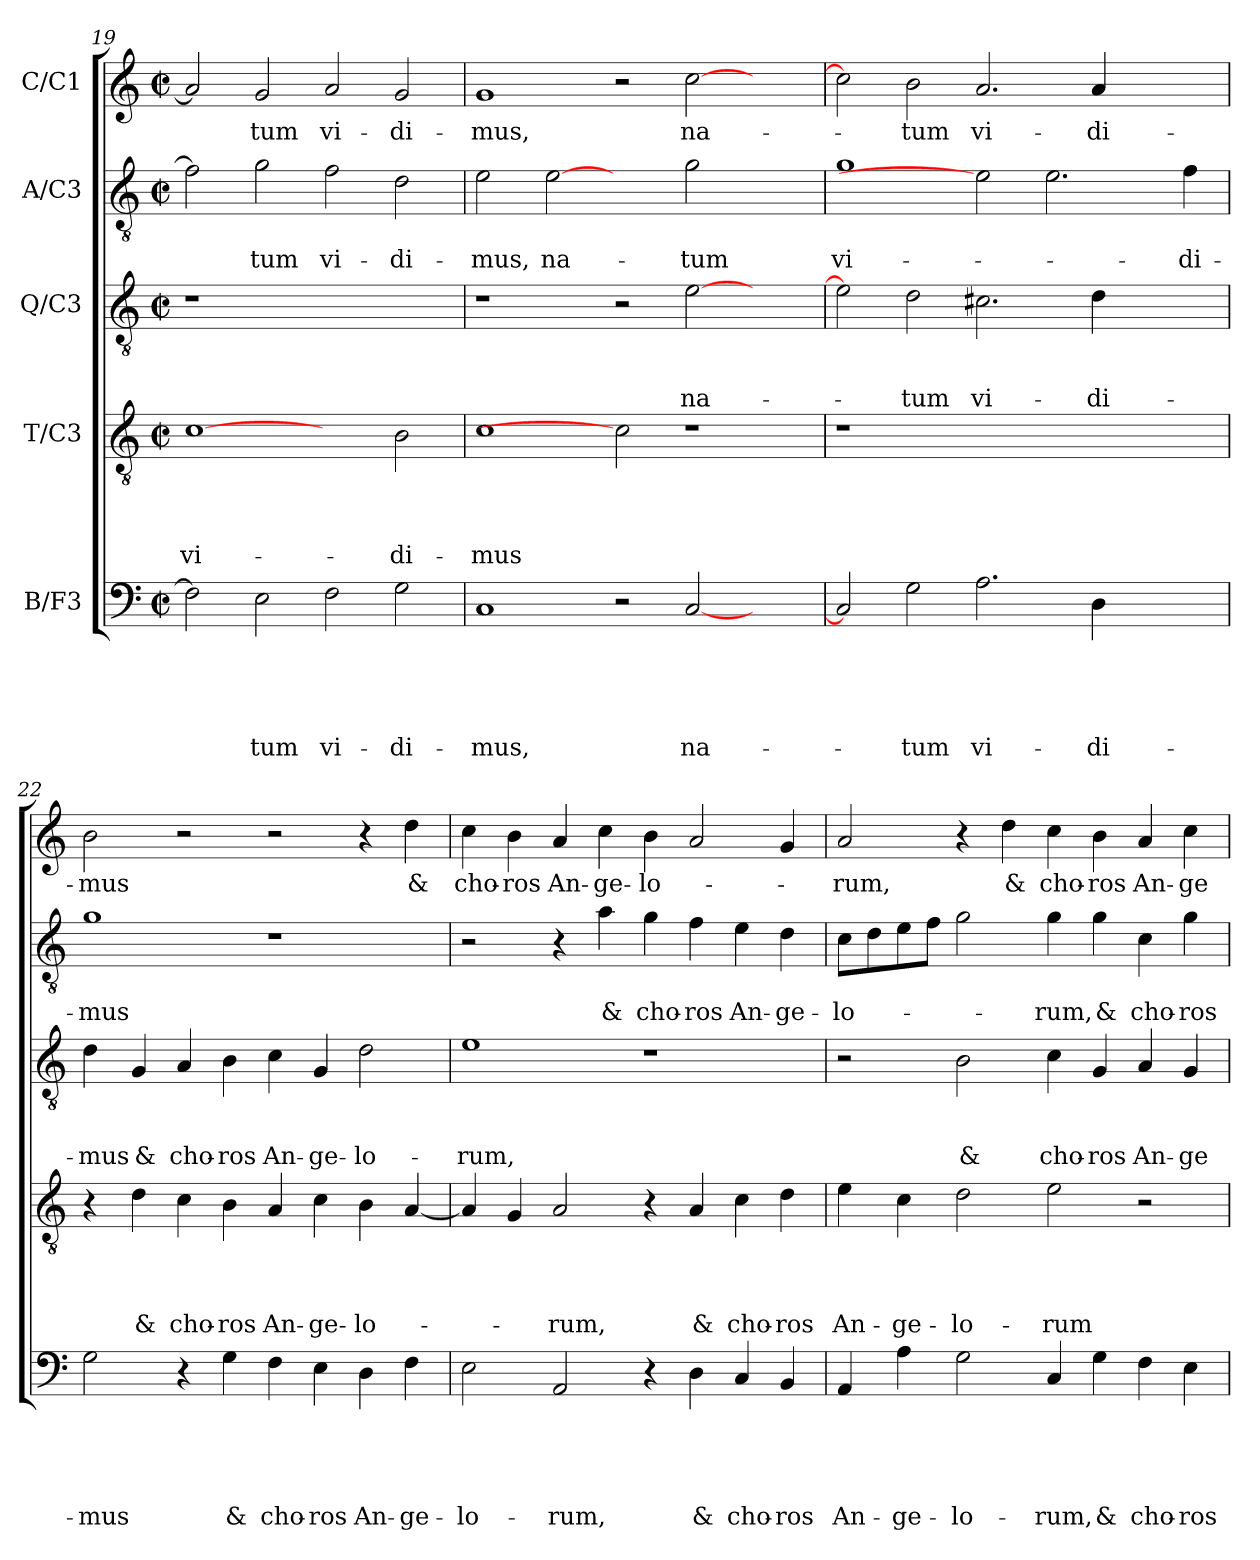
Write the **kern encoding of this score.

**kern	**text	**text	**text	**text	**text	**kern	**text	**text	**text	**text	**kern	**text	**text	**text	**kern	**text	**text	**kern	**text
*part5	*part5	*part5	*part5	*part5	*part5	*part4	*part4	*part4	*part4	*part4	*part3	*part3	*part3	*part3	*part2	*part2	*part2	*part1	*part1
*staff5	*staff5	*staff5	*staff5	*staff5	*staff5	*staff4	*staff4	*staff4	*staff4	*staff4	*staff3	*staff3	*staff3	*staff3	*staff2	*staff2	*staff2	*staff1	*staff1
*I"B/F3	*	*	*	*	*	*I"T/C3	*	*	*	*	*I"Q/C3	*	*	*	*I"A/C3	*	*	*I"C/C1	*
!!LO:LB:g=z
*clefF4	*	*	*	*	*	*clefGv2	*	*	*	*	*clefGv2	*	*	*	*clefGv2	*	*	*clefG2	*
*k[]	*	*	*	*	*	*k[]	*	*	*	*	*k[]	*	*	*	*k[]	*	*	*k[]	*
*C:	*	*	*	*	*	*C:	*	*	*	*	*C:	*	*	*	*C:	*	*	*C:	*
*M2/2	*	*	*	*	*	*M2/2	*	*	*	*	*M2/2	*	*	*	*M2/2	*	*	*M2/2	*
*met(c|)	*	*	*	*	*	*met(c|)	*	*	*	*	*met(c|)	*	*	*	*met(c|)	*	*	*met(c|)	*
=19	=19	=19	=19	=19	=19	=19	=19	=19	=19	=19	=19	=19	=19	=19	=19	=19	=19	=19	=19
!	!	!	!	!	!	!	!	!	!	!LO:LY:b	!	!	!	!	!	!	!	!	!
2F\]	.	.	.	.	.	[1c	.	.	.	vi-	1r	.	.	.	2f\]	.	.	2a/]	.
!	!	!	!	!	!LO:LY:b	!	!	!	!	!	!	!	!	!	!	!	!LO:LY:b	!	!LO:LY:b
2E\	.	.	.	.	-tum	.	.	.	.	.	.	.	.	.	2g\	.	-tum	2g/	-tum
!	!	!	!	!	!LO:LY:b	!	!	!	!	!	!	!	!	!	!	!	!LO:LY:b	!	!LO:LY:b
2F\	.	.	.	.	vi-	2ryy	.	.	.	.	1ryy	.	.	.	2f\	.	vi-	2a/	vi-
!	!	!	!	!	!LO:LY:b	!	!	!	!	!LO:LY:b	!	!	!	!	!	!	!LO:LY:b	!	!LO:LY:b
2G\	.	.	.	.	-di-	2B\	.	.	.	-di-	.	.	.	.	2d\	.	-di-	2g/	-di-
=20	=20	=20	=20	=20	=20	=20	=20	=20	=20	=20	=20	=20	=20	=20	=20	=20	=20	=20	=20
!	!	!	!	!	!LO:LY:b	!	!	!	!	!LO:LY:b	!	!	!	!	!	!	!LO:LY:b	!	!LO:LY:b
1C	.	.	.	.	-mus,	1c	.	.	.	-mus	1r	.	.	.	2e\	.	-mus,	1g	-mus,
!	!	!	!	!	!	!	!	!	!	!	!	!	!	!	!	!	!LO:LY:b	!	!
.	.	.	.	.	.	.	.	.	.	.	.	.	.	.	[2e	.	na-	.	.
2r	.	.	.	.	.	2c]	.	.	.	.	2r	.	.	.	2ryy	.	.	2r	.
!	!	!	!	!	!LO:LY:b	!	!	!	!	!	!	!	!	!LO:LY:b	!	!	!LO:LY:b	!	!LO:LY:b
[2C/	.	.	.	.	na-	1r	.	.	.	.	[2e\	.	.	na-	2g\	.	-tum	[2cc\	na-
2ryy	.	.	.	.	.	.	.	.	.	.	2ryy	.	.	.	2ryy	.	.	2ryy	.
=21	=21	=21	=21	=21	=21	=21	=21	=21	=21	=21	=21	=21	=21	=21	=21	=21	=21	=21	=21
!	!	!	!	!	!	!	!	!	!	!	!	!	!	!	!	!	!LO:LY:b	!	!
2C/]	.	.	.	.	.	1r	.	.	.	.	2e\]	.	.	.	1g	.	vi-	2cc\]	.
!	!	!	!	!	!LO:LY:b	!	!	!	!	!	!	!	!	!LO:LY:b	!	!	!	!	!LO:LY:b
2G\	.	.	.	.	-tum	.	.	.	.	.	2d\	.	.	-tum	.	.	.	2b\	-tum
!	!	!	!	!	!LO:LY:b	!	!	!	!	!	!	!	!	!LO:LY:b	!	!	!	!	!LO:LY:b
2.A\	.	.	.	.	vi-	1.ryy	.	.	.	.	2.c#X\	.	.	vi-	2e]	.	.	2.a/	vi-
.	.	.	.	.	.	.	.	.	.	.	.	.	.	.	2.e\	.	.	.	.
!	!	!	!	!	!LO:LY:b	!	!	!	!	!	!	!	!	!LO:LY:b	!	!	!	!	!LO:LY:b
4D\	.	.	.	.	-di-	.	.	.	.	.	4d\	.	.	-di-	.	.	.	4a/	-di-
2ryy	.	.	.	.	.	.	.	.	.	.	2ryy	.	.	.	.	.	.	2ryy	.
!	!	!	!	!	!	!	!	!	!	!	!	!	!	!	!	!	!LO:LY:b	!	!
.	.	.	.	.	.	.	.	.	.	.	.	.	.	.	4f\	.	-di-	.	.
=22	=22	=22	=22	=22	=22	=22	=22	=22	=22	=22	=22	=22	=22	=22	=22	=22	=22	=22	=22
!	!	!	!	!	!LO:LY:b	!	!	!	!	!	!	!	!	!LO:LY:b	!	!	!LO:LY:b	!	!LO:LY:b
2G\	.	.	.	.	-mus	4r	.	.	.	.	4d\	.	.	-mus	1g	.	-mus	2b\	-mus
!	!	!	!	!	!	!	!	!	!	!LO:LY:b	!	!	!	!LO:LY:b	!	!	!	!	!
.	.	.	.	.	.	4d\	.	.	.	&	4G/	.	.	&	.	.	.	.	.
!	!	!	!	!	!	!	!	!	!	!LO:LY:b	!	!	!	!LO:LY:b	!	!	!	!	!
4r	.	.	.	.	.	4c\	.	.	.	cho-	4A/	.	.	cho-	.	.	.	2r	.
!	!	!	!	!	!LO:LY:b	!	!	!	!	!LO:LY:b	!	!	!	!LO:LY:b	!	!	!	!	!
4G\	.	.	.	.	&	4B\	.	.	.	-ros	4B\	.	.	-ros	.	.	.	.	.
!	!	!	!	!	!LO:LY:b	!	!	!	!	!LO:LY:b	!	!	!	!LO:LY:b	!	!	!	!	!
4F\	.	.	.	.	cho-	4A/	.	.	.	An-	4c\	.	.	An-	1r	.	.	2r	.
!	!	!	!	!	!LO:LY:b	!	!	!	!	!LO:LY:b	!	!	!	!LO:LY:b	!	!	!	!	!
4E\	.	.	.	.	-ros	4c\	.	.	.	-ge-	4G/	.	.	-ge-	.	.	.	.	.
!	!	!	!	!	!LO:LY:b	!	!	!	!	!LO:LY:b	!	!	!	!LO:LY:b	!	!	!	!	!
4D\	.	.	.	.	An-	4B\	.	.	.	-lo-	2d\	.	.	-lo-	.	.	.	4r	.
!	!	!	!	!	!LO:LY:b	!	!	!	!	!	!	!	!	!	!	!	!	!	!LO:LY:b
4F\	.	.	.	.	-ge-	[4A/	.	.	.	.	.	.	.	.	.	.	.	4dd\	&
=23	=23	=23	=23	=23	=23	=23	=23	=23	=23	=23	=23	=23	=23	=23	=23	=23	=23	=23	=23
!	!	!	!	!	!LO:LY:b	!	!	!	!	!	!	!	!	!LO:LY:b	!	!	!	!	!LO:LY:b
2E\	.	.	.	.	-lo-	4A/]	.	.	.	.	1e	.	.	-rum,	2r	.	.	4cc\	cho-
!	!	!	!	!	!	!	!	!	!	!	!	!	!	!	!	!	!	!	!LO:LY:b
.	.	.	.	.	.	4G/	.	.	.	.	.	.	.	.	.	.	.	4b\	-ros
!	!	!	!	!	!LO:LY:b	!	!	!	!	!LO:LY:b	!	!	!	!	!	!	!	!	!LO:LY:b
2AA/	.	.	.	.	-rum,	2A/	.	.	.	-rum,	.	.	.	.	4r	.	.	4a/	An-
!	!	!	!	!	!	!	!	!	!	!	!	!	!	!	!	!	!LO:LY:b	!	!LO:LY:b
.	.	.	.	.	.	.	.	.	.	.	.	.	.	.	4a\	.	&	4cc\	-ge-
!	!	!	!	!	!	!	!	!	!	!	!	!	!	!	!	!	!LO:LY:b	!	!LO:LY:b
4r	.	.	.	.	.	4r	.	.	.	.	1r	.	.	.	4g\	.	cho-	4b\	-lo-
!	!	!	!	!	!LO:LY:b	!	!	!	!	!LO:LY:b	!	!	!	!	!	!	!LO:LY:b	!	!
4D\	.	.	.	.	&	4A/	.	.	.	&	.	.	.	.	4f\	.	-ros	2a/	.
!	!	!	!	!	!LO:LY:b	!	!	!	!	!LO:LY:b	!	!	!	!	!	!	!LO:LY:b	!	!
4C/	.	.	.	.	cho-	4c\	.	.	.	cho-	.	.	.	.	4e\	.	An-	.	.
!	!	!	!	!	!LO:LY:b	!	!	!	!	!LO:LY:b	!	!	!	!	!	!	!LO:LY:b	!	!
4BB/	.	.	.	.	-ros	4d\	.	.	.	-ros	.	.	.	.	4d\	.	-ge-	4g/	.
!!LO:PB:g=z
=24	=24	=24	=24	=24	=24	=24	=24	=24	=24	=24	=24	=24	=24	=24	=24	=24	=24	=24	=24
!	!	!	!	!	!LO:LY:b	!	!	!	!	!LO:LY:b	!	!	!	!	!	!	!LO:LY:b	!	!LO:LY:b
4AA/	.	.	.	.	An-	4e\	.	.	.	An-	2r	.	.	.	8c\L	.	-lo-	2a/	-rum,
.	.	.	.	.	.	.	.	.	.	.	.	.	.	.	8d\	.	.	.	.
!	!	!	!	!	!LO:LY:b	!	!	!	!	!LO:LY:b	!	!	!	!	!	!	!	!	!
4A\	.	.	.	.	-ge-	4c\	.	.	.	-ge-	.	.	.	.	8e\	.	.	.	.
.	.	.	.	.	.	.	.	.	.	.	.	.	.	.	8f\J	.	.	.	.
!	!	!	!	!	!LO:LY:b	!	!	!	!	!LO:LY:b	!	!	!	!LO:LY:b	!	!	!	!	!
2G\	.	.	.	.	-lo-	2d\	.	.	.	-lo-	2B\	.	.	&	2g\	.	.	4r	.
!	!	!	!	!	!	!	!	!	!	!	!	!	!	!	!	!	!	!	!LO:LY:b
.	.	.	.	.	.	.	.	.	.	.	.	.	.	.	.	.	.	4dd\	&
!	!	!	!	!	!LO:LY:b	!	!	!	!	!LO:LY:b	!	!	!	!LO:LY:b	!	!	!LO:LY:b	!	!LO:LY:b
4C/	.	.	.	.	-rum,	2e\	.	.	.	-rum	4c\	.	.	cho-	4g\	.	-rum,	4cc\	cho-
!	!	!	!	!	!LO:LY:b	!	!	!	!	!	!	!	!	!LO:LY:b	!	!	!LO:LY:b	!	!LO:LY:b
4G\	.	.	.	.	&	.	.	.	.	.	4G/	.	.	-ros	4g\	.	&	4b\	-ros
!	!	!	!	!	!LO:LY:b	!	!	!	!	!	!	!	!	!LO:LY:b	!	!	!LO:LY:b	!	!LO:LY:b
4F\	.	.	.	.	cho-	2r	.	.	.	.	4A/	.	.	An-	4c\	.	cho-	4a/	An-
!	!	!	!	!	!LO:LY:b	!	!	!	!	!	!	!	!	!LO:LY:b	!	!	!LO:LY:b	!	!LO:LY:b
4E\	.	.	.	.	-ros	.	.	.	.	.	4G/	.	.	-ge-	4g\	.	-ros	4cc\	-ge-
=	=	=	=	=	=	=	=	=	=	=	=	=	=	=	=	=	=	=	=
*-	*-	*-	*-	*-	*-	*-	*-	*-	*-	*-	*-	*-	*-	*-	*-	*-	*-	*-	*-
